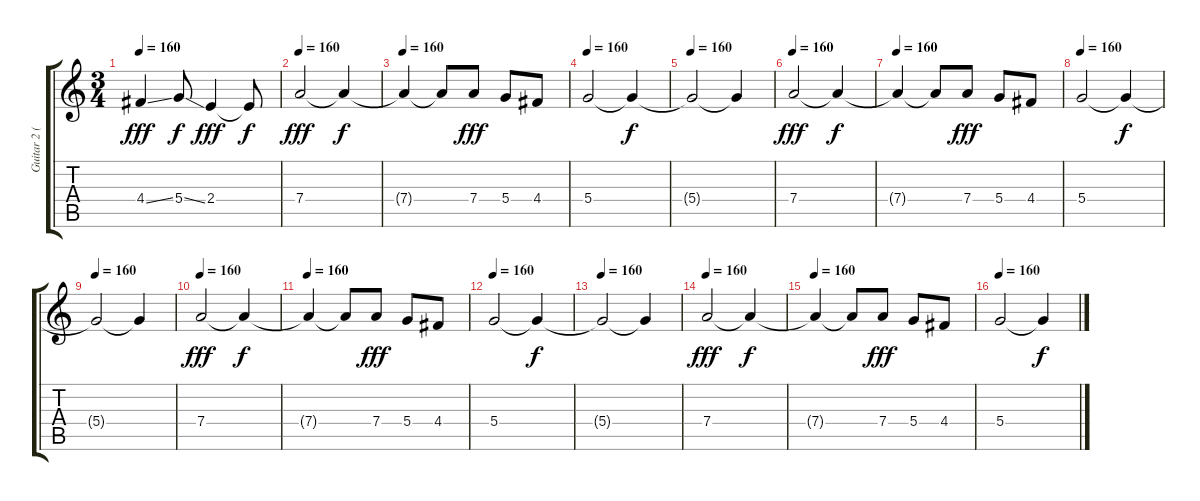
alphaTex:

\track ("Guitar 2 (Clean)" "Guitar 2 (") {instrument electricguitarclean}
\staff {score tabs}
\tuning (E4 B3 G3 D3 A2 E2) {hide}
\ts (3 4)
\tempo 160
\clef g2
\ks c
4.4{ss}.4{dy fff} 5.4{ss}.8{dy f} 2.4.4{dy fff} 2.4{t}.8{dy f} |
\tempo 160
7.4.2{dy fff} 7.4{t}.4{dy f} |
\tempo 160
7.4{t}.4 7.4{t}.8 7.4.8{dy fff} 5.4.8 4.4.8 |
\tempo 160
5.4.2 5.4{t}.4{dy f} |
\tempo 160
5.4{t}.2 5.4{t}.4 |
\tempo 160
7.4.2{dy fff} 7.4{t}.4{dy f} |
\tempo 160
7.4{t}.4 7.4{t}.8 7.4.8{dy fff} 5.4.8 4.4.8 |
\tempo 160
5.4.2 5.4{t}.4{dy f} |
\tempo 160
5.4{t}.2 5.4{t}.4 |
\tempo 160
7.4.2{dy fff} 7.4{t}.4{dy f} |
\tempo 160
7.4{t}.4 7.4{t}.8 7.4.8{dy fff} 5.4.8 4.4.8 |
\tempo 160
5.4.2 5.4{t}.4{dy f} |
\tempo 160
5.4{t}.2 5.4{t}.4 |
\tempo 160
7.4.2{dy fff} 7.4{t}.4{dy f} |
\tempo 160
7.4{t}.4 7.4{t}.8 7.4.8{dy fff} 5.4.8 4.4.8 |
\tempo 160
5.4.2 5.4{t}.4{dy f}
